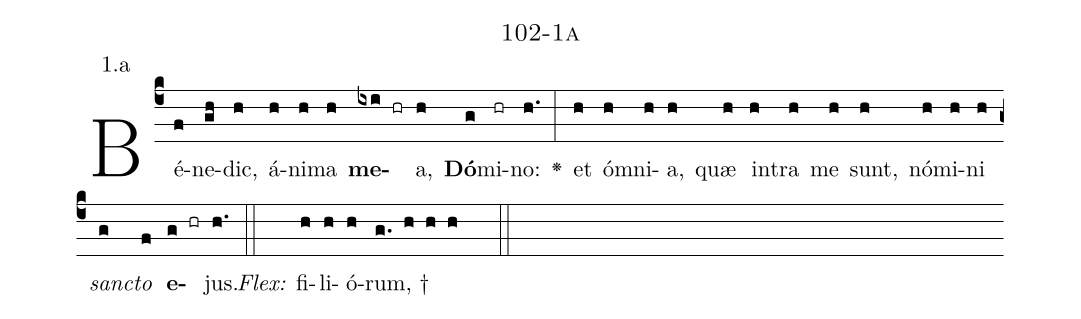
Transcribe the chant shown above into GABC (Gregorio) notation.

name: 102-1a;
annotation: 1.a;
%%
(c4)Bé(f)ne(gh)dic,(h) á(h)ni(h)ma(h) <b>me</b>(ixi hr)a,(h) <b>Dó</b>(g)mi(hr)no:(h.) <v>\greheightstar</v>(:) et(h) óm(h)ni(h)a,(h) quæ(h) in(h)tra(h) me(h) sunt,(h) nó(h)mi(h)ni(h) <i>sanc</i>(g)<i>to</i>(f) <b>e</b>(g hr)jus.(h.) (::)
<i>Flex:</i>()  fi(h)li(h)ó(h)rum, †(g. h h h  ::)

%E(h) u(h) o(g) u(f) a(g) e.(h.) (::)
